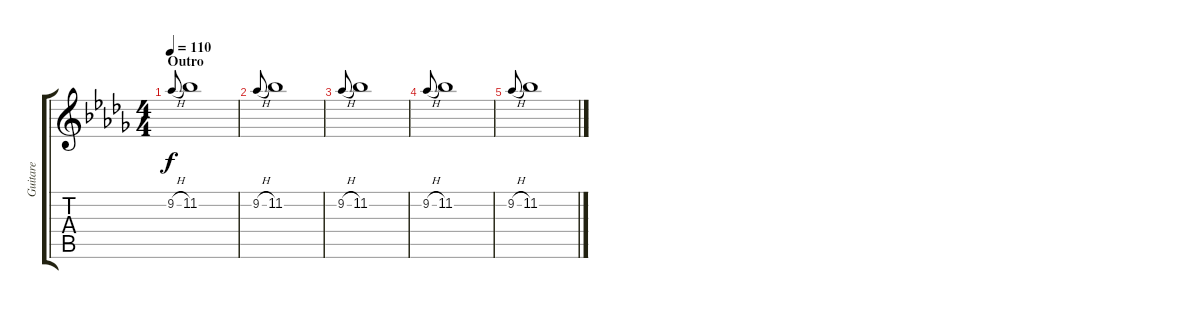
\track ("Guitare" "Guitare") {instrument overdrivenguitar}
\staff {score tabs}
\tuning (E4 B3 G3 D3 A2 E2) {hide}
\ts (4 4)
\section ("" "Outro")
\tempo 110
\clef g2
\ks bbminor
9.2{h}.8{gr onbeat dy f} 11.2.1 |
9.2{h}.8{gr onbeat} 11.2.1 |
9.2{h}.8{gr onbeat} 11.2.1 |
9.2{h}.8{gr onbeat} 11.2.1 |
9.2{h}.8{gr onbeat} 11.2.1
